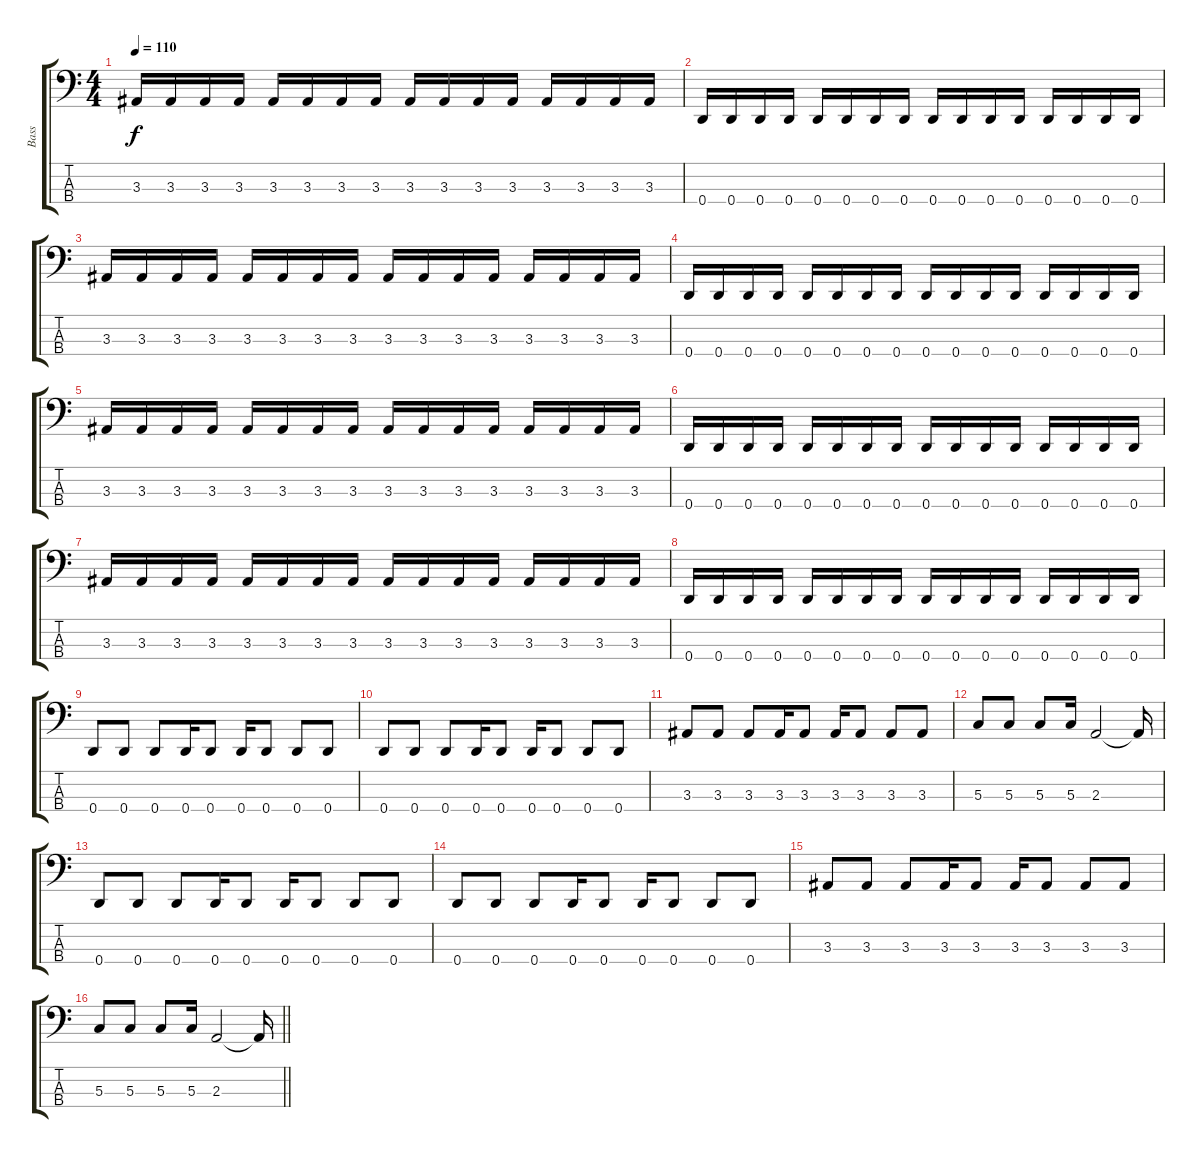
\track ("Bass" "Bass") {instrument electricbasspick}
\staff {score tabs}
\tuning (F2 C2 G1 D1) {hide}
\ts (4 4)
\tempo 110
\clef f4
\ks c
3.3.16{dy f} 3.3.16 3.3.16 3.3.16 3.3.16 3.3.16 3.3.16 3.3.16 3.3.16 3.3.16 3.3.16 3.3.16 3.3.16 3.3.16 3.3.16 3.3.16 |
0.4.16 0.4.16 0.4.16 0.4.16 0.4.16 0.4.16 0.4.16 0.4.16 0.4.16 0.4.16 0.4.16 0.4.16 0.4.16 0.4.16 0.4.16 0.4.16 |
3.3.16 3.3.16 3.3.16 3.3.16 3.3.16 3.3.16 3.3.16 3.3.16 3.3.16 3.3.16 3.3.16 3.3.16 3.3.16 3.3.16 3.3.16 3.3.16 |
0.4.16 0.4.16 0.4.16 0.4.16 0.4.16 0.4.16 0.4.16 0.4.16 0.4.16 0.4.16 0.4.16 0.4.16 0.4.16 0.4.16 0.4.16 0.4.16 |
3.3.16 3.3.16 3.3.16 3.3.16 3.3.16 3.3.16 3.3.16 3.3.16 3.3.16 3.3.16 3.3.16 3.3.16 3.3.16 3.3.16 3.3.16 3.3.16 |
0.4.16 0.4.16 0.4.16 0.4.16 0.4.16 0.4.16 0.4.16 0.4.16 0.4.16 0.4.16 0.4.16 0.4.16 0.4.16 0.4.16 0.4.16 0.4.16 |
3.3.16 3.3.16 3.3.16 3.3.16 3.3.16 3.3.16 3.3.16 3.3.16 3.3.16 3.3.16 3.3.16 3.3.16 3.3.16 3.3.16 3.3.16 3.3.16 |
0.4.16 0.4.16 0.4.16 0.4.16 0.4.16 0.4.16 0.4.16 0.4.16 0.4.16 0.4.16 0.4.16 0.4.16 0.4.16 0.4.16 0.4.16 0.4.16 |
0.4.8 0.4.8 0.4.8 0.4.16 0.4.8 0.4.16 0.4.8 0.4.8 0.4.8 |
0.4.8 0.4.8 0.4.8 0.4.16 0.4.8 0.4.16 0.4.8 0.4.8 0.4.8 |
3.3.8 3.3.8 3.3.8 3.3.16 3.3.8 3.3.16 3.3.8 3.3.8 3.3.8 |
5.3.8 5.3.8 5.3.8 5.3.16 2.3.2 2.3{t}.16 |
0.4.8 0.4.8 0.4.8 0.4.16 0.4.8 0.4.16 0.4.8 0.4.8 0.4.8 |
0.4.8 0.4.8 0.4.8 0.4.16 0.4.8 0.4.16 0.4.8 0.4.8 0.4.8 |
3.3.8 3.3.8 3.3.8 3.3.16 3.3.8 3.3.16 3.3.8 3.3.8 3.3.8 |
\barLineRight lightlight
5.3.8 5.3.8 5.3.8 5.3.16 2.3.2 2.3{t}.16
